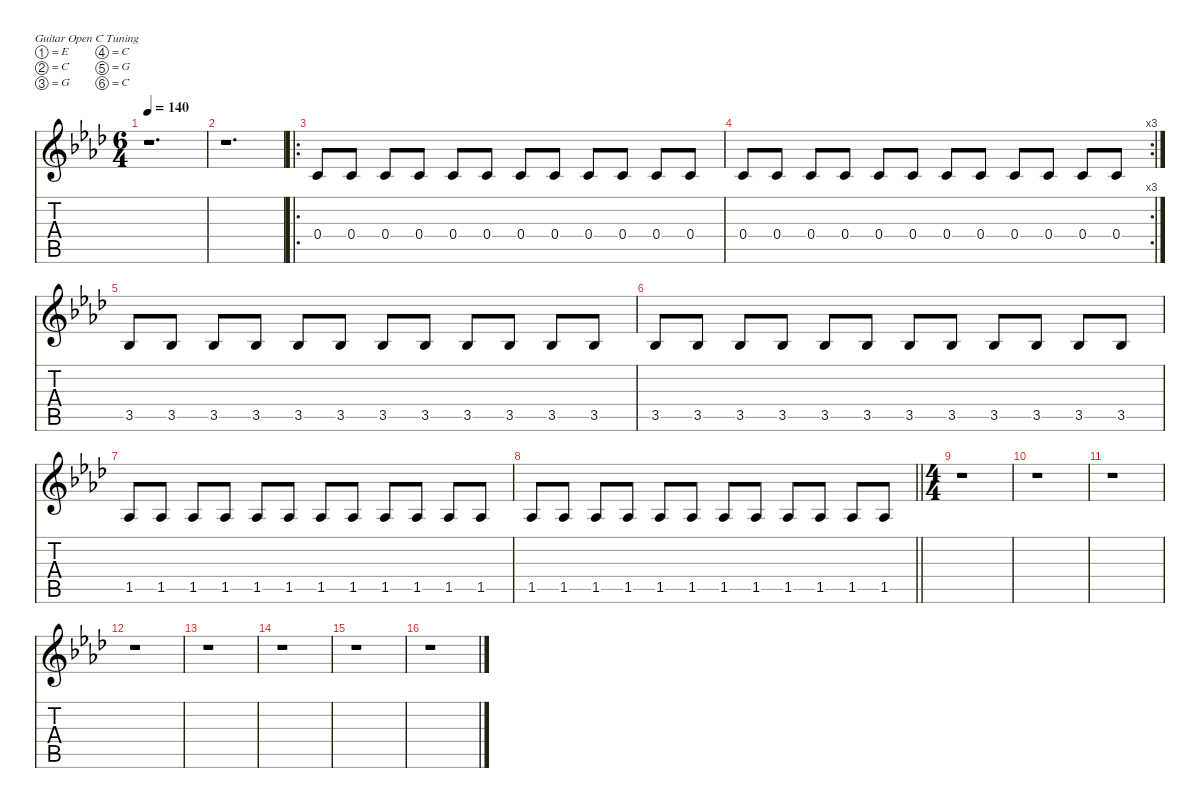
\defaultSystemsLayout 4
\hideDynamics
\bracketExtendMode nobrackets
\singleTrackTrackNamePolicy hidden
\multiTrackTrackNamePolicy hidden
\firstSystemTrackNameMode fullname
\firstSystemTrackNameOrientation horizontal
\otherSystemsTrackNameOrientation horizontal
\track ("Guitar 2" "dist.guit.") {mute instrument distortionguitar}
\staff {score tabs}
\tuning (E4 C4 G3 C3 G2 C2)
\ts (6 4)
\tempo 140
\clef g2
\ks ab
r.1{d dy f beam Down} |
r.1{d beam Down} |
\ro
0.4{acc forcenatural}.8{beam Up} 0.4{acc forcenatural}.8{beam Up} 0.4{acc forcenatural}.8{beam Up} 0.4{acc forcenatural}.8{beam Up} 0.4{acc forcenatural}.8{beam Up} 0.4{acc forcenatural}.8{beam Up} 0.4{acc forcenatural}.8{beam Up} 0.4{acc forcenatural}.8{beam Up} 0.4{acc forcenatural}.8{beam Up} 0.4{acc forcenatural}.8{beam Up} 0.4{acc forcenatural}.8{beam Up} 0.4{acc forcenatural}.8{beam Up} |
\rc 3
0.4{acc forcenatural}.8{beam Up} 0.4{acc forcenatural}.8{beam Up} 0.4{acc forcenatural}.8{beam Up} 0.4{acc forcenatural}.8{beam Up} 0.4{acc forcenatural}.8{beam Up} 0.4{acc forcenatural}.8{beam Up} 0.4{acc forcenatural}.8{beam Up} 0.4{acc forcenatural}.8{beam Up} 0.4{acc forcenatural}.8{beam Up} 0.4{acc forcenatural}.8{beam Up} 0.4{acc forcenatural}.8{beam Up} 0.4{acc forcenatural}.8{beam Up} |
3.5{acc b}.8{beam Up} 3.5{acc b}.8{beam Up} 3.5{acc b}.8{beam Up} 3.5{acc b}.8{beam Up} 3.5{acc b}.8{beam Up} 3.5{acc b}.8{beam Up} 3.5{acc b}.8{beam Up} 3.5{acc b}.8{beam Up} 3.5{acc b}.8{beam Up} 3.5{acc b}.8{beam Up} 3.5{acc b}.8{beam Up} 3.5{acc b}.8{beam Up} |
3.5{acc b}.8{beam Up} 3.5{acc b}.8{beam Up} 3.5{acc b}.8{beam Up} 3.5{acc b}.8{beam Up} 3.5{acc b}.8{beam Up} 3.5{acc b}.8{beam Up} 3.5{acc b}.8{beam Up} 3.5{acc b}.8{beam Up} 3.5{acc b}.8{beam Up} 3.5{acc b}.8{beam Up} 3.5{acc b}.8{beam Up} 3.5{acc b}.8{beam Up} |
1.5{acc b}.8{beam Up} 1.5{acc b}.8{beam Up} 1.5{acc b}.8{beam Up} 1.5{acc b}.8{beam Up} 1.5{acc b}.8{beam Up} 1.5{acc b}.8{beam Up} 1.5{acc b}.8{beam Up} 1.5{acc b}.8{beam Up} 1.5{acc b}.8{beam Up} 1.5{acc b}.8{beam Up} 1.5{acc b}.8{beam Up} 1.5{acc b}.8{beam Up} |
\barLineRight lightlight
1.5{acc b}.8{beam Up} 1.5{acc b}.8{beam Up} 1.5{acc b}.8{beam Up} 1.5{acc b}.8{beam Up} 1.5{acc b}.8{beam Up} 1.5{acc b}.8{beam Up} 1.5{acc b}.8{beam Up} 1.5{acc b}.8{beam Up} 1.5{acc b}.8{beam Up} 1.5{acc b}.8{beam Up} 1.5{acc b}.8{beam Up} 1.5{acc b}.8{beam Up} |
\ts (4 4)
\beaming (8 2 2 2 2)
r.1{beam Down} |
r.1{beam Down} |
r.1{beam Down} |
r.1{beam Down} |
r.1{beam Down} |
r.1{beam Down} |
r.1{beam Down} |
r.1{beam Down}
